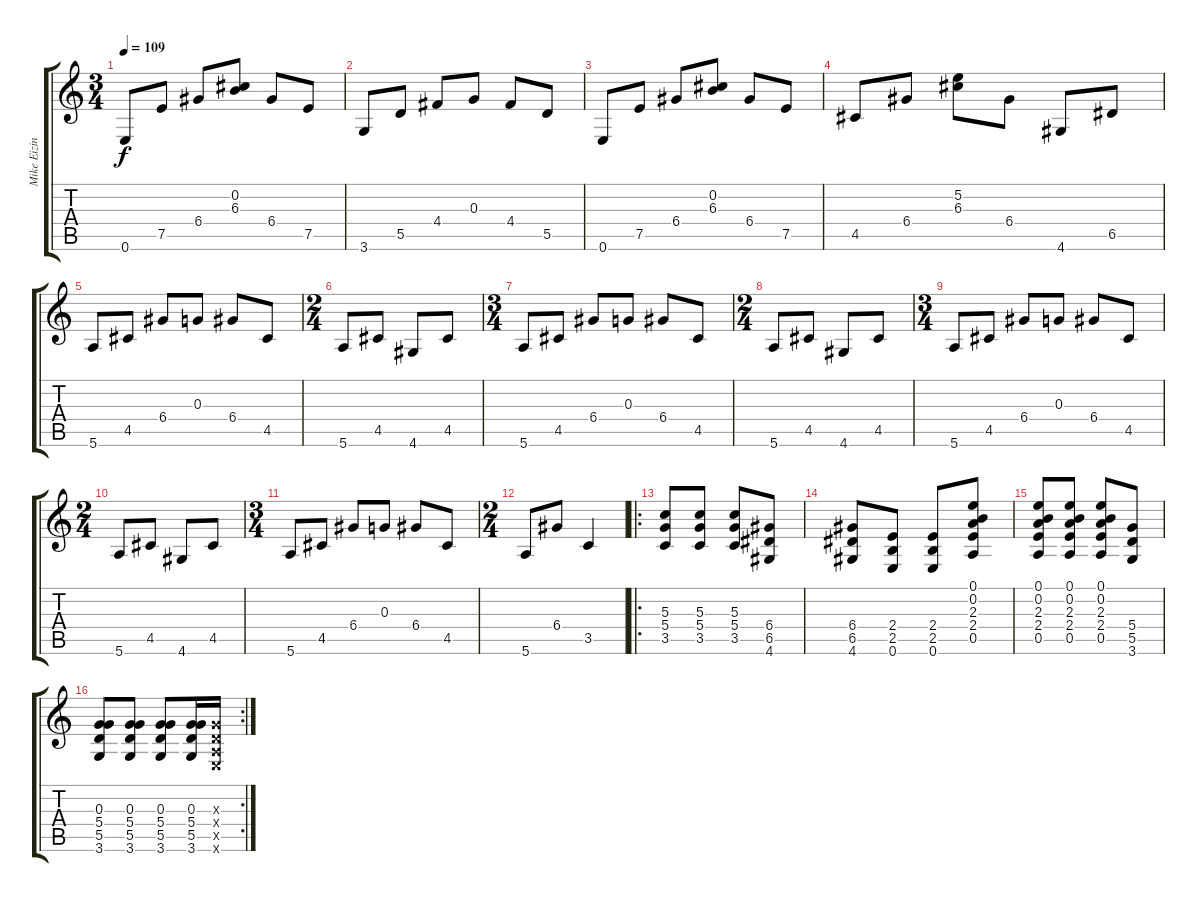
\track ("Mike Eizinger" "Mike Eizin") {instrument electricguitarjazz}
\staff {score tabs}
\tuning (E4 B3 G3 D3 A2 E2) {hide}
\ts (3 4)
\tempo 109
\clef g2
\ks c
0.6.8{dy f} 7.5.8 6.4.8 (0.2 6.3).8 6.4.8 7.5.8 |
3.6.8 5.5.8 4.4.8 0.3.8 4.4.8 5.5.8 |
0.6.8 7.5.8 6.4.8 (0.2 6.3).8 6.4.8 7.5.8 |
4.5.8 6.4.8 (5.2 6.3).8 6.4.8 4.6.8 6.5.8 |
5.6.8 4.5.8 6.4.8 0.3.8 6.4.8 4.5.8 |
\ts (2 4)
5.6.8 4.5.8 4.6.8 4.5.8 |
\ts (3 4)
5.6.8 4.5.8 6.4.8 0.3.8 6.4.8 4.5.8 |
\ts (2 4)
5.6.8 4.5.8 4.6.8 4.5.8 |
\ts (3 4)
5.6.8 4.5.8 6.4.8 0.3.8 6.4.8 4.5.8 |
\ts (2 4)
5.6.8 4.5.8 4.6.8 4.5.8 |
\ts (3 4)
5.6.8 4.5.8 6.4.8 0.3.8 6.4.8 4.5.8 |
\ts (2 4)
5.6.8 6.4.8 3.5.4 |
\ro
(5.3 5.4 3.5).8{volume 9 instrument electricguitarmuted} (5.3 5.4 3.5).8 (5.3 5.4 3.5).8 (6.4 6.5 4.6).8 |
(6.4 6.5 4.6).8 (2.4 2.5 0.6).8 (2.4 2.5 0.6).8 (0.1 0.2 2.3 2.4 0.5).8 |
(0.1 0.2 2.3 2.4 0.5).8 (0.1 0.2 2.3 2.4 0.5).8 (0.1 0.2 2.3 2.4 0.5).8 (5.4 5.5 3.6).8 |
\rc 2
(0.3 5.4 5.5 3.6).8 (0.3 5.4 5.5 3.6).8 (0.3 5.4 5.5 3.6).8 (0.3 5.4 5.5 3.6).16 (0.3{x} 0.4{x} 0.5{x} 0.6{x}).16
